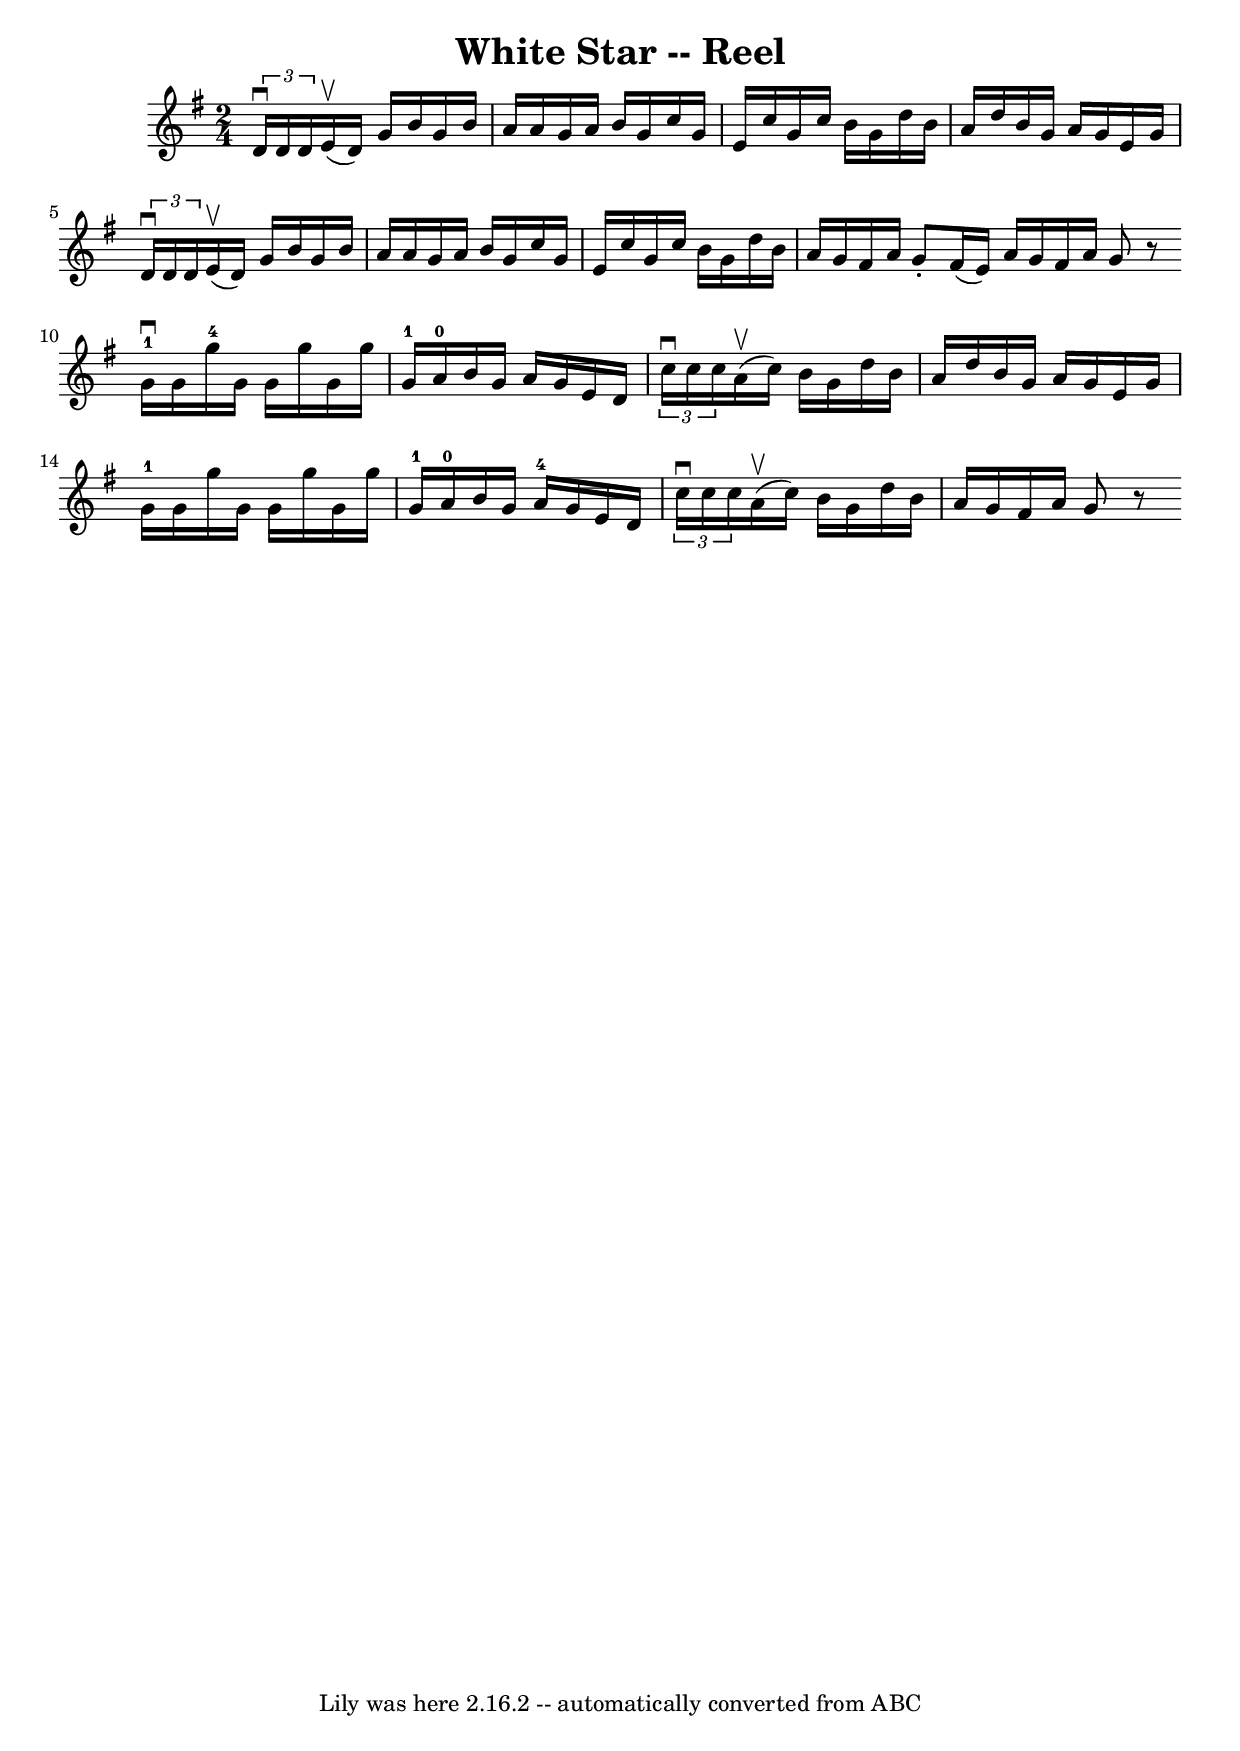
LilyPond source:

\version "2.16.2"
\include "Mammoth.ily"
\header {
  %% book = "Ryan's Mammoth Collection"
  crossRefNumber = "1"
  footnotes = "\\\\313"
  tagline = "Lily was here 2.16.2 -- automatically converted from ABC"
  title = "White Star -- Reel"

}
voicedefault =  {


  \time 2/4 
  \key g \major
  \times 2/3 { d'16^\downbow d'16 d'16  
	     }   
  e'16^\upbow(d'16) g'16 b'16 g'16 b'16    |
  a'16    
  a'16 g'16 a'16 b'16 g'16 c''16 g'16    |
  e'16    
  c''16 g'16 c''16 b'16 g'16 d''16 b'16    |
  a'16    
  d''16 b'16 g'16 a'16 g'16 e'16 g'16    |
  
  \times 2/3 { d'16^\downbow d'16 d'16  
	     } e'16^\upbow(d'16)   
  g'16 b'16 g'16 b'16    |
  a'16 a'16 g'16 a'16 b'16 
  g'16 c''16 g'16    |
  e'16 c''16 g'16 c''16    
  b'16 g'16 d''16 b'16    |
  a'16 g'16 fis'16 a'16    
  g'8-. fis'16 (e'16)   \bar ":|" a'16 g'16 fis'16 a'16    
  g'8    r8 \bar "||"     \bar "|:" g'16-1^\downbow g'16 g''16-4   
  g'16 g'16 g''16 g'16 g''16    |
  g'16-1 a'16-0   
  b'16 g'16 a'16 g'16 e'16 d'16    |
  \times 2/3 { c''16 
	      ^\downbow c''16 c''16  
	     } a'16^\upbow(c''16) b'16 g'16    
  d''16 b'16    |
  a'16 d''16 b'16 g'16 a'16 g'16    
  e'16 g'16    |
  g'16-1 g'16 g''16 g'16 g'16    
  g''16 g'16 g''16    |
  g'16-1 a'16-0 b'16 g'16     
  a'16-4 g'16 e'16 d'16    |
  \times 2/3 { c''16^\downbow  
	       c''16 c''16  
	     } a'16^\upbow(c''16) b'16 g'16 d''16 b'16   |
  a'16 g'16 fis'16 a'16 g'8    r8   \bar ":|"   

}

\score{
  <<

    \context Staff="default"
    {
      \voicedefault 
      
    }

  >>
  \layout {
    
  }
  \midi {
  }

}
